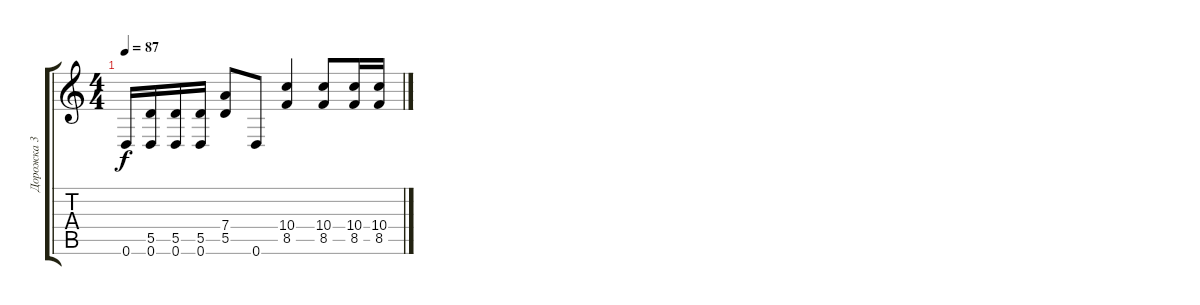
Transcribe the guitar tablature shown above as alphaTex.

\track ("Дорожка 3" "Дорожка 3") {instrument distortionguitar}
\staff {score tabs}
\tuning (E4 B3 G3 D3 A2 D2) {hide}
\ts (4 4)
\tempo 87
\clef g2
\ks c
0.6.16{dy f} (5.5 0.6).16 (5.5 0.6).16 (5.5 0.6).16 (7.4 5.5).8 0.6.8 (10.4 8.5).4 (10.4 8.5).8 (10.4 8.5).16 (10.4 8.5).16
